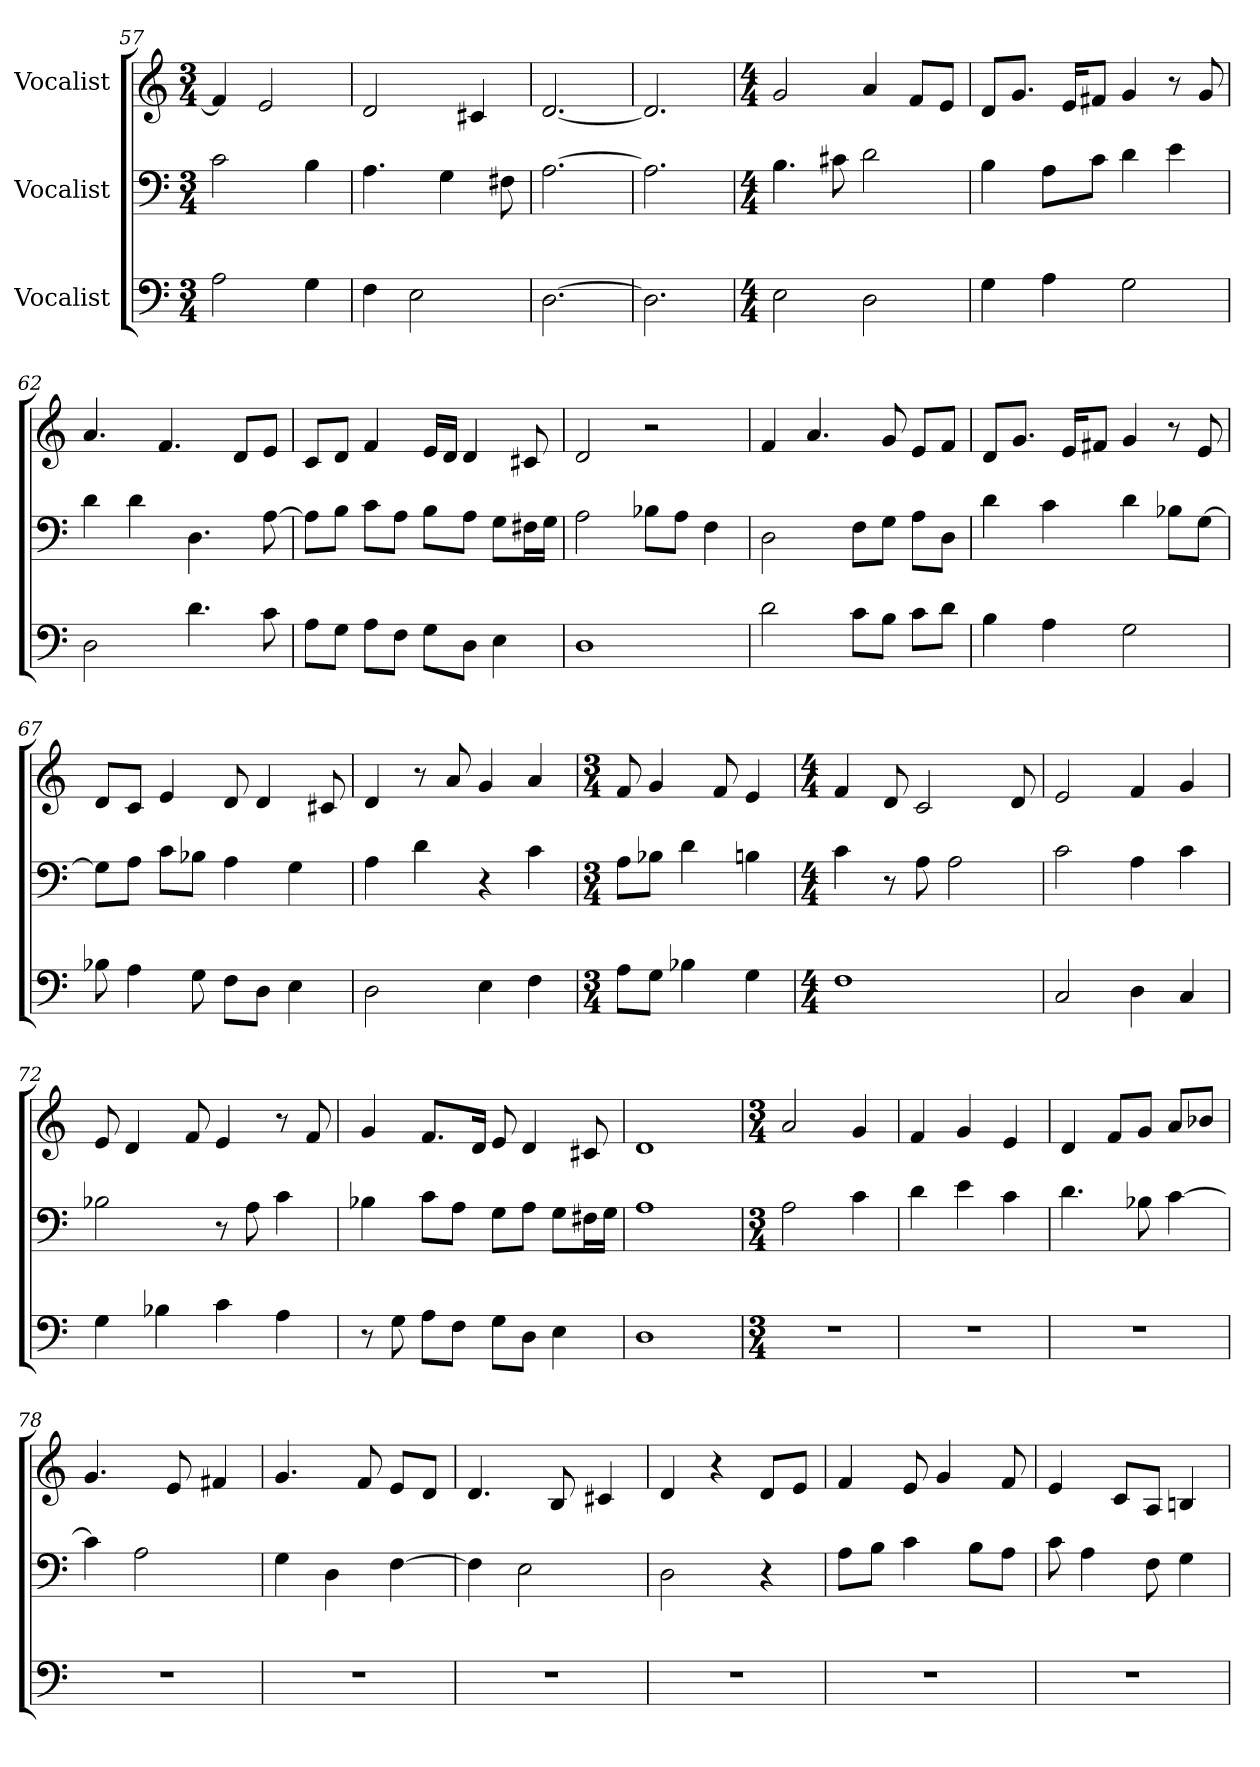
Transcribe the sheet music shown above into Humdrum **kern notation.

**kern	**kern	**kern
*part3	*part2	*part1
*staff3	*staff2	*staff1
*I"Vocalist	*I"Vocalist	*I"Vocalist
*M3/4	*M3/4	*M3/4
=57	=57	=57
2A	2c	4f]
.	.	2e
4G	4B	.
=58	=58	=58
4F	4.A	2d
2E	.	.
.	4G	.
.	.	4c#X
.	8F#X	.
=59	=59	=59
[2.D	[2.A	[2.d
=59a	=59a	=59a
2.D]	2.A]	2.d]
=60	=60	=60
*M4/4	*M4/4	*M4/4
2E	4.B	2g
.	8c#X	.
2D	2d	4a
.	.	8fL
.	.	8eJ
=61	=61	=61
4G	4B	8dL
.	.	8.gJ
4A	8AL	.
.	.	16eKL
.	8cJ	8f#XJ
2G	4d	4g
.	4e	8r
.	.	8g
=62	=62	=62
2D	4d	4.a
.	4d	.
.	.	4.f
4.d	4.D	.
.	.	8dL
8c	[8A	8eJ
=63	=63	=63
8AL	8AL]	8cL
8GJ	8BJ	8dJ
8AL	8cL	4f
8FJ	8AJ	.
8GL	8BL	16eLL
.	.	16dJJ
8DJ	8AJ	4d
4E	8GL	.
.	16F#XL	8c#X
.	16GJJ	.
=64	=64	=64
1D	2A	2d
.	8B-XL	2r
.	8AJ	.
.	4F	.
=65	=65	=65
2d	2D	4f
.	.	4.a
8cL	8FL	.
8BJ	8GJ	8g
8cL	8AL	8eL
8dJ	8DJ	8fJ
=66	=66	=66
4B	4d	8dL
.	.	8.gJ
4A	4c	.
.	.	16eKL
.	.	8f#XJ
2G	4d	4g
.	8B-XL	8r
.	[8GJ	8e
=67	=67	=67
8B-X	8GL]	8dL
4A	8AJ	8cJ
.	8cL	4e
8G	8B-XJ	.
8FL	4A	8d
8DJ	.	4d
4E	4G	.
.	.	8c#X
=68	=68	=68
2D	4A	4d
.	4d	8r
.	.	8a
4E	4r	4g
4F	4c	4a
=69	=69	=69
*M3/4	*M3/4	*M3/4
8AL	8AL	8f
8GJ	8B-XJ	4g
4B-X	4d	.
.	.	8f
4G	4Bn	4e
=70	=70	=70
*M4/4	*M4/4	*M4/4
1F	4c	4f
.	8r	8d
.	8A	2c
.	2A	.
.	.	8d
=71	=71	=71
2C	2c	2e
4D	4A	4f
4C	4c	4g
=72	=72	=72
4G	2B-X	8e
.	.	4d
4B-X	.	.
.	.	8f
4c	8r	4e
.	8A	.
4A	4c	8r
.	.	8f
=73	=73	=73
8r	4B-X	4g
8G	.	.
8AL	8cL	8.fL
8FJ	8AJ	.
.	.	16dJk
8GL	8GL	8e
8DJ	8AJ	4d
4E	8GL	.
.	16F#XL	8c#X
.	16GJJ	.
=74	=74	=74
1D	1A	1d
=75	=75	=75
*M3/4	*M3/4	*M3/4
2.r	2A	2a
.	4c	4g
=76	=76	=76
2.r	4d	4f
.	4e	4g
.	4c	4e
=77	=77	=77
2.r	4.d	4d
.	.	8fL
.	8B-X	8gJ
.	[4c	8aL
.	.	8b-XJ
=78	=78	=78
2.r	4c]	4.g
.	2A	.
.	.	8e
.	.	4f#X
=79	=79	=79
2.r	4G	4.g
.	4D	.
.	.	8f
.	[4F	8eL
.	.	8dJ
=80	=80	=80
2.r	4F]	4.d
.	2E	.
.	.	8B
.	.	4c#X
=81	=81	=81
2.r	2D	4d
.	.	4r
.	4r	8dL
.	.	8eJ
=82	=82	=82
2.r	8AL	4f
.	8BJ	.
.	4c	8e
.	.	4g
.	8BL	.
.	8AJ	8f
=83	=83	=83
2.r	8c	4e
.	4A	.
.	.	8cL
.	8F	8AJ
.	4G	4Bn
=	=	=
*-	*-	*-
